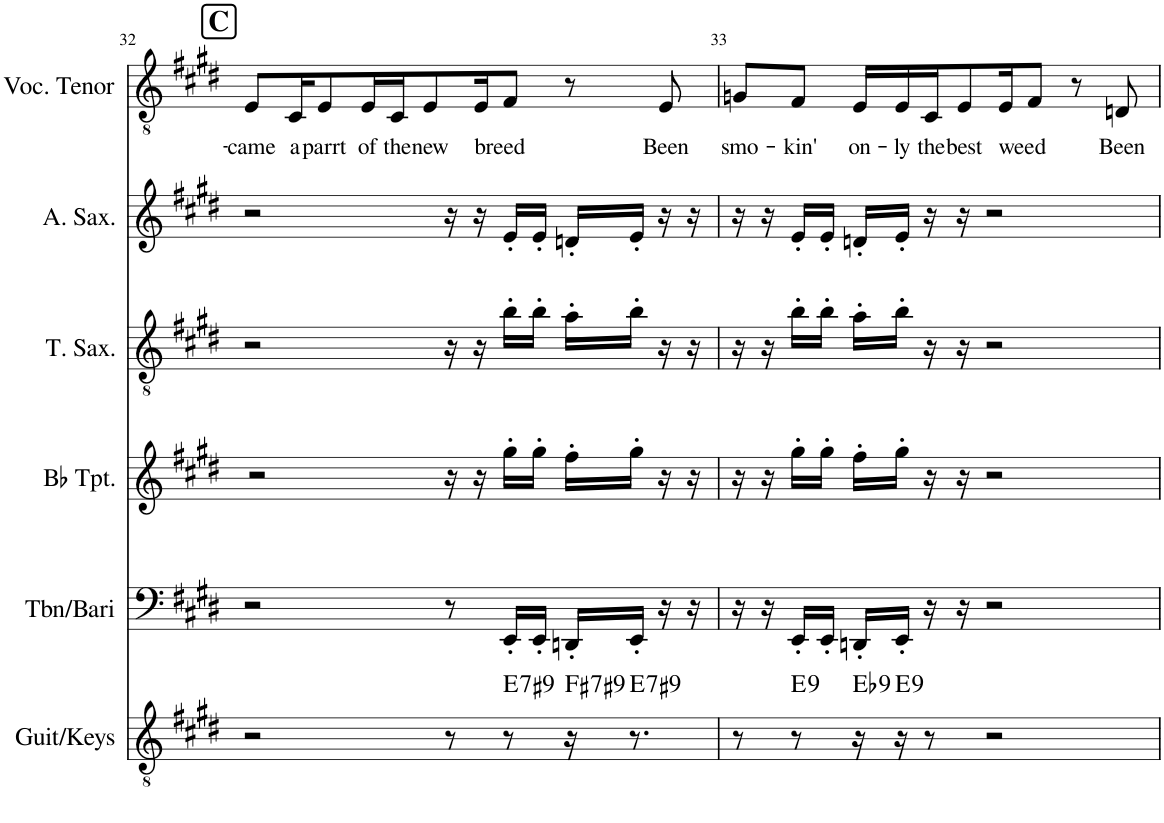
**kern	**harte	**kern	**kern	**kern	**kern	**kern	**text
*part6	*part6	*part5	*part4	*part3	*part2	*part1	*part1
*staff6	*	*staff5	*staff4	*staff3	*staff2	*staff1	*staff1
*I"Guit/Keys	*	*I"Tbn/Bari	*I"Bb Trumpet	*I"T. Sax.	*I"Alto Sax	*I"Voc. Tenor	*
*I'Guit/Keys	*	*I'Tbn/Bari	*I'Bb Tpt.	*I'T. Sax.	*I'A. Sax.	*I'Voc. Tenor	*
!!LO:PB:g=z
*clefGv2	*	*clefF4	*clefG2	*clefGv2	*clefG2	*clefGv2	*
*	*	*	*ITrd1c2	*ITrd8c14	*ITrd5c9	*	*
*k[f#c#g#d#]	*	*k[f#c#g#d#]	*k[f#c#g#d#]	*k[f#c#g#d#]	*k[f#c#g#d#]	*k[f#c#g#d#]	*
*M4/4	*	*M4/4	*M4/4	*M4/4	*M4/4	*M4/4	*
!!LO:REH:place=s1:a:B:cj:fs=14:t=C
=32	=32	=32	=32	=32	=32	=32	=32
!	!	!	!	!	!	!	!LO:LY:b
2r	.	2r	2r	2r	2r	8E/L	-came
!	!	!	!	!	!	!	!LO:LY:b
.	.	.	.	.	.	16C#/K	a
!	!	!	!	!	!	!	!LO:LY:b
.	.	.	.	.	.	8E/	parrt
!	!	!	!	!	!	!	!LO:LY:b
.	.	.	.	.	.	16E/L	of
!	!	!	!	!	!	!	!LO:LY:b
.	.	.	.	.	.	16C#/J	the
!	!	!	!	!	!	!	!LO:LY:b
.	.	.	.	.	.	8E/	new
8r	.	8r	16r	16r	16r	.	.
!	!	!	!	!	!	!	!LO:LY:b
.	.	.	16r	16r	16r	16E/K	breed
!	!LO:H:kt=7	!	!	!	!	!	!
8r	E:7(#9)	16EE'/LL	16gg#'\LL	16b'\LL	16e'/LL	8F#/J	.
.	.	16EE'/JJ	16gg#'\JJ	16b'\JJ	16e'/JJ	.	.
!	!LO:H:kt=7	!	!	!	!	!	!
16r	F#:7(#9)	16DDn'/LL	16ff#'\LL	16a'\LL	16dn'/LL	8r	.
!	!LO:H:kt=7	!	!	!	!	!	!
8.r	E:7(#9)	16EE'/JJ	16gg#'\JJ	16b'\JJ	16e'/JJ	.	.
!	!	!	!	!	!	!	!LO:LY:b
.	.	16r	16r	16r	16r	8E/	Been
.	.	16r	16r	16r	16r	.	.
=33	=33	=33	=33	=33	=33	=33	=33
!	!	!	!	!	!	!	!LO:LY:b
8r	.	16r	16r	16r	16r	8Gn/L	smo-
.	.	16r	16r	16r	16r	.	.
!	!LO:H:kt=9	!	!	!	!	!	!LO:LY:b
8r	E:9	16EE'/LL	16gg#'\LL	16b'\LL	16e'/LL	8F#/J	-kin'
.	.	16EE'/JJ	16gg#'\JJ	16b'\JJ	16e'/JJ	.	.
!	!LO:H:kt=9	!	!	!	!	!	!LO:LY:b
16r	Eb:9	16DDn'/LL	16ff#'\LL	16a'\LL	16dn'/LL	16E/LL	on-
!	!LO:H:kt=9	!	!	!	!	!	!LO:LY:b
16r	E:9	16EE'/JJ	16gg#'\JJ	16b'\JJ	16e'/JJ	16E/	-ly
!	!	!	!	!	!	!	!LO:LY:b
8r	.	16r	16r	16r	16r	16C#/J	the
!	!	!	!	!	!	!	!LO:LY:b
.	.	16r	16r	16r	16r	8E/	best
2r	.	2r	2r	2r	2r	.	.
!	!	!	!	!	!	!	!LO:LY:b
.	.	.	.	.	.	16E/K	weed
.	.	.	.	.	.	8F#/J	.
.	.	.	.	.	.	8r	.
!	!	!	!	!	!	!	!LO:LY:b
.	.	.	.	.	.	8Dn/	Been
=	=	=	=	=	=	=	=
*-	*-	*-	*-	*-	*-	*-	*-
